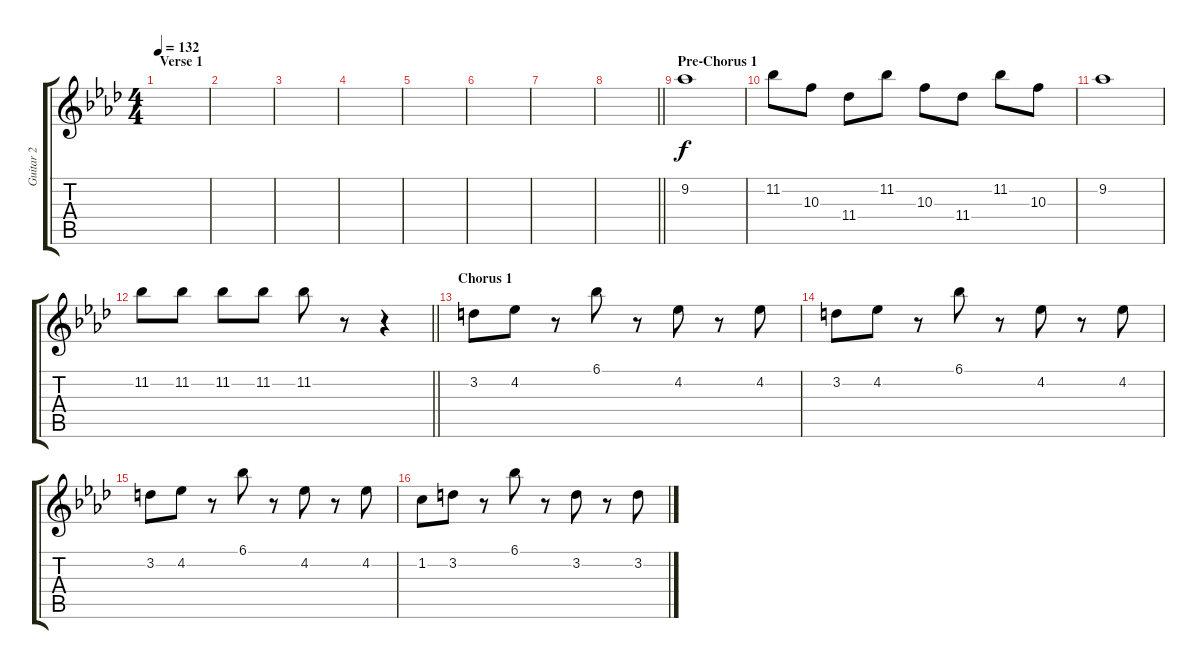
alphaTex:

\track ("Guitar 2" "Guitar 2") {instrument overdrivenguitar}
\staff {score tabs}
\tuning (E4 B3 G3 D3 A2 E2) {hide}
\ts (4 4)
\section ("" "Verse 1")
\tempo 132
\clef g2
\ks ab
|
|
|
|
|
|
|
\barLineRight lightlight
|
\section ("" "Pre-Chorus 1")
9.2.1 |
11.2.8 10.3.8 11.4.8 11.2.8 10.3.8 11.4.8 11.2.8 10.3.8 |
9.2.1 |
\barLineRight lightlight
11.2.8 11.2.8 11.2.8 11.2.8 11.2.8 r.8 r.4 |
\section ("" "Chorus 1")
3.2.8 4.2.8 r.8 6.1.8 r.8 4.2.8 r.8 4.2.8 |
3.2.8 4.2.8 r.8 6.1.8 r.8 4.2.8 r.8 4.2.8 |
3.2.8 4.2.8 r.8 6.1.8 r.8 4.2.8 r.8 4.2.8 |
1.2.8 3.2.8 r.8 6.1.8 r.8 3.2.8 r.8 3.2.8
